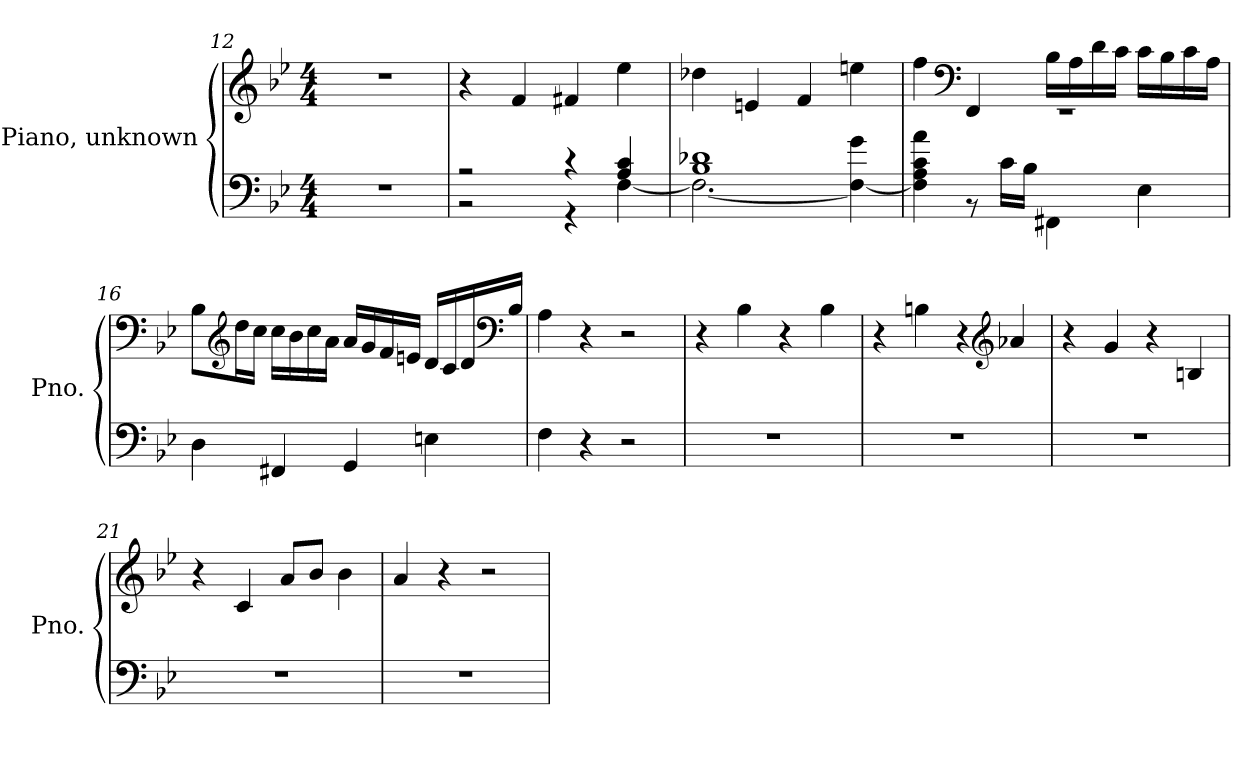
**kern	**kern
*part1	*part1
*staff2	*staff1
*I"Piano, unknown	*
*I'Pno.	*
*clefF4	*clefG2
*k[b-e-]	*k[b-e-]
*M4/4	*M4/4
=12	=12
1r	1r
!!LO:LB:g=z
=13	=13
*^	*
2r	2r	4r
.	.	4f/
4r	4r	4f#X/
4A/ 4c/	[4F\	4ee-\
=14	=14	=14
1B- 1d-X	2.F\_	4dd-X\
.	.	4en/
.	.	4f/
.	4F\_ 4g\	4een\
=15	=15	=15
1r	4F\] 4A\ 4c\ 4a\	4ff\
*	*	*clefF4
.	8r	4FF/
.	16c\LL	.
.	16B-\JJ	.
.	4FF#X\	16B-\LL
.	.	16A\
.	.	16d\
.	.	16c\JJ
.	4E-\	16c\LL
.	.	16B-\
.	.	16c\
.	.	16A\JJ
*v	*v	*
!!LO:LB:g=z
=16	=16
4D\	8B-\L
*	*clefG2
.	16dd\L
.	16cc\JJ
4FF#X/	16cc\LL
.	16b-\
.	16cc\
.	16a\JJ
4GG/	16a/LL
.	16g/
.	16f/
.	16en/JJ
4En\	16d/LL
.	16c/
.	16d/
*	*clefF4
.	16B-/JJ
=17	=17
4F\	4A\
4r	4r
2r	2r
=18	=18
1r	4r
.	4B-\
.	4r
.	4B-\
=19	=19
1r	4r
.	4Bn\
.	4r
*	*clefG2
.	4a-X/
=20	=20
1r	4r
.	4g/
.	4r
.	4Bn/
!!LO:LB:g=z
=21	=21
1r	4r
.	4c/
.	8a/L
.	8b-/J
.	4b-\
=22	=22
1r	4a/
.	4r
.	2r
=	=
*-	*-
